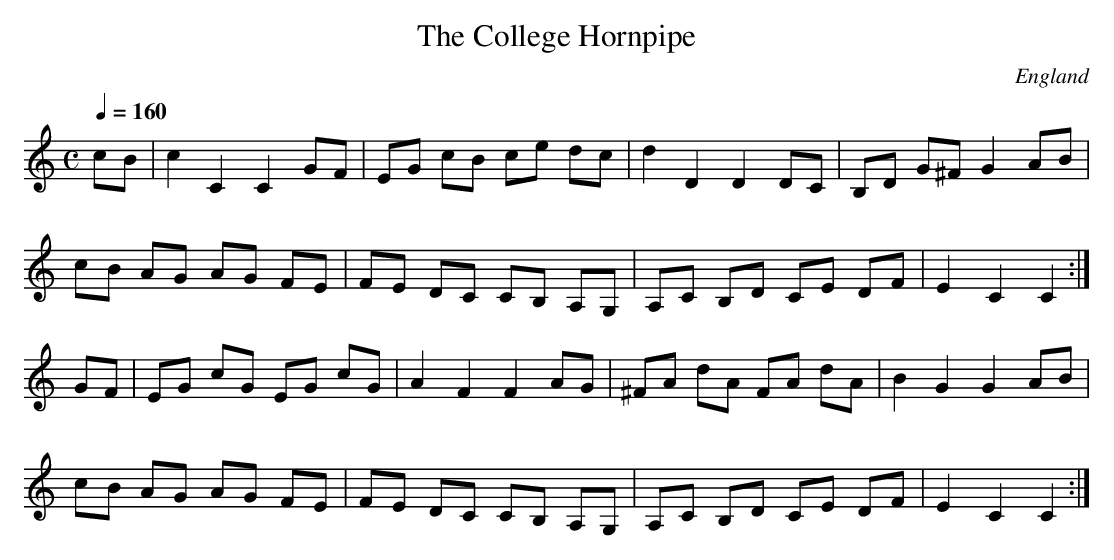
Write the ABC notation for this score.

X:1
T:College Hornpipe, The
M:C
L:1/8
Q:1/4=160
O:England
K:Cmaj clef=treble
cB | c2 C2 C2 GF | EG cB ce dc | d2 D2 D2 DC |\
B,D G^F G2 AB |
cB AG AG FE | FE DC CB, A,G, |\
A,C B,D CE DF | E2 C2 C2 :|
GF | EG cG EG cG | A2 F2 F2 AG | ^FA dA FA dA |\
B2 G2 G2 AB |
cB AG AG FE | FE DC CB, A,G, |\
A,C B,D CE DF | E2 C2 C2 :|
